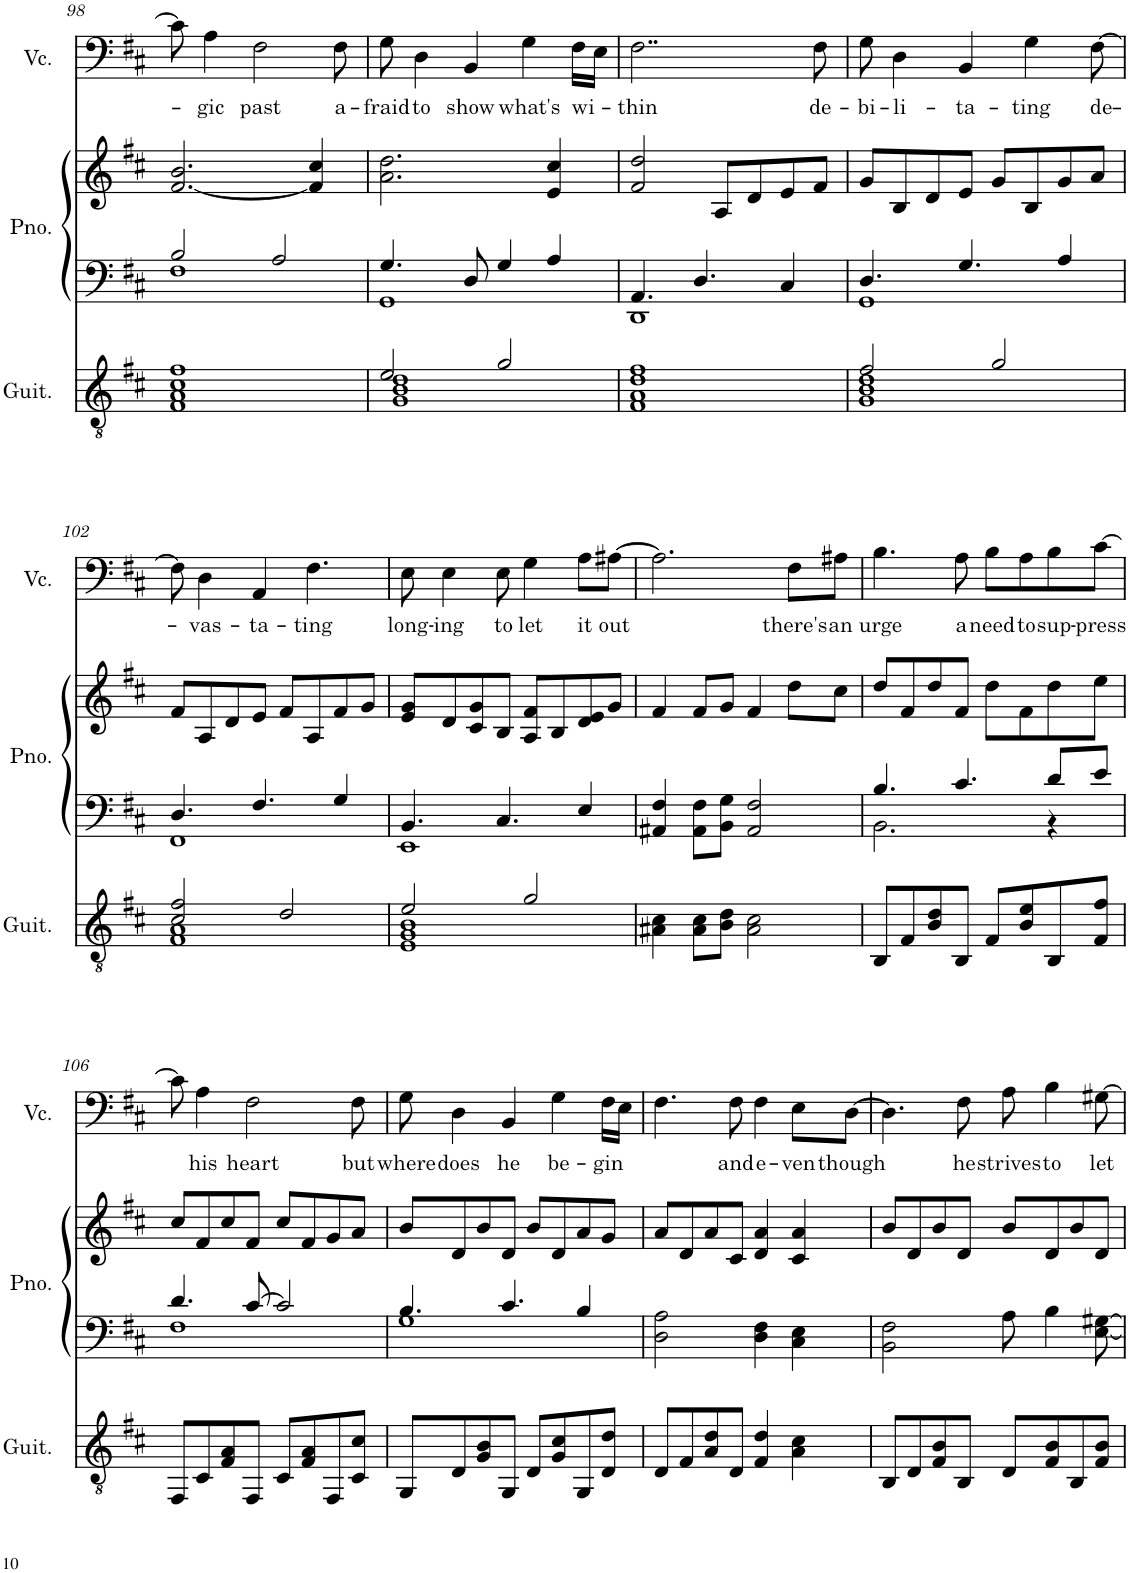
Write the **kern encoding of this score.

**kern	**kern	**kern	**kern	**text
*part3	*part2	*part2	*part1	*part1
*staff4	*staff3	*staff2	*staff1	*staff1
*I"Classical Guitar	*I"Piano	*	*I"Violoncello	*
*I'Guit.	*I'Pno.	*	*I'Vc.	*
!!LO:PB:g=z
*clefGv2	*clefF4	*clefG2	*clefF4	*
*k[f#c#]	*k[f#c#]	*k[f#c#]	*k[f#c#]	*
*M4/4	*M4/4	*M4/4	*M4/4	*
=98	=98	=98	=98	=98
*	*^	*	*	*
1F# 1A 1c# 1f#	2B/	1F#	[2.f#/ 2.b/	8c#\]	.
!	!	!	!	!	!LO:LY:b
.	.	.	.	4A\	-gic
!	!	!	!	!	!LO:LY:b
.	.	.	.	2F#\	past
.	2A/	.	.	.	.
.	.	.	4f#/] 4cc#/	.	.
!	!	!	!	!	!LO:LY:b
.	.	.	.	8F#\	a-
=99	=99	=99	=99	=99	=99
*^	*	*	*	*	*
!	!	!	!	!	!	!LO:LY:b
2e/	1G 1B 1d	4.G/	1GG	2.a\ 2.dd\	8G\	-fraid
!	!	!	!	!	!	!LO:LY:b
.	.	.	.	.	4D\	to
!	!	!	!	!	!	!LO:LY:b
.	.	8D/	.	.	4BB/	show
2g/	.	4G/	.	.	.	.
!	!	!	!	!	!	!LO:LY:b
.	.	.	.	.	4G\	what's
.	.	4A/	.	4e/ 4cc#/	.	.
!	!	!	!	!	!	!LO:LY:b
.	.	.	.	.	16F#\LL	wi-
.	.	.	.	.	16E\JJ	.
*v	*v	*	*	*	*	*
=100	=100	=100	=100	=100	=100
!	!	!	!	!	!LO:LY:b
1F# 1A 1d 1f#	4.AA/	1DD	2f#/ 2dd/	2..F#\	-thin
.	4.D/	.	.	.	.
.	.	.	8A/L	.	.
.	.	.	8d/	.	.
.	4C#/	.	8e/	.	.
!	!	!	!	!	!LO:LY:b
.	.	.	8f#/J	8F#\	de-
=101	=101	=101	=101	=101	=101
*^	*	*	*	*	*
!	!	!	!	!	!	!LO:LY:b
2f#/	1G 1B 1d	4.D/	1GG	8g/L	8G\	-bi-
!	!	!	!	!	!	!LO:LY:b
.	.	.	.	8B/	4D\	-li-
.	.	.	.	8d/	.	.
!	!	!	!	!	!	!LO:LY:b
.	.	4.G/	.	8e/J	4BB/	-ta-
2g/	.	.	.	8g/L	.	.
!	!	!	!	!	!	!LO:LY:b
.	.	.	.	8B/	4G\	-ting
.	.	4A/	.	8g/	.	.
!	!	!	!	!	!	!LO:LY:b
.	.	.	.	8a/J	[8F#\	de-
!!LO:LB:g=z
=102	=102	=102	=102	=102	=102	=102
2c#/ 2f#/	1F# 1A	4.D/	1FF#	8f#/L	8F#\]	.
!	!	!	!	!	!	!LO:LY:b
.	.	.	.	8A/	4D\	-vas-
.	.	.	.	8d/	.	.
!	!	!	!	!	!	!LO:LY:b
.	.	4.F#/	.	8e/J	4AA/	-ta-
2d/	.	.	.	8f#/L	.	.
!	!	!	!	!	!	!LO:LY:b
.	.	.	.	8A/	4.F#\	-ting
.	.	4G/	.	8f#/	.	.
.	.	.	.	8g/J	.	.
=103	=103	=103	=103	=103	=103	=103
!	!	!	!	!	!	!LO:LY:b
2e/	1E 1G 1B	4.BB/	1EE	8e/ 8g/L	8E\	long-
!	!	!	!	!	!	!LO:LY:b
.	.	.	.	8d/	4E\	-ing
.	.	.	.	8c#/ 8g/	.	.
!	!	!	!	!	!	!LO:LY:b
.	.	4.C#/	.	8B/J	8E\	to
!	!	!	!	!	!	!LO:LY:b
2g/	.	.	.	8A/ 8f#/L	4G\	let
.	.	.	.	8B/	.	.
!	!	!	!	!	!	!LO:LY:b
.	.	4E/	.	8d/ 8e/	8A\L	it
!	!	!	!	!	!	!LO:LY:b
.	.	.	.	8g/J	[8A#X\J	out
*v	*v	*	*	*	*	*
*	*v	*v	*	*	*
=104	=104	=104	=104	=104
4A#X\ 4c#\	4AA#X/ 4F#/	4f#/	2.A#\]	.
8A#\ 8c#\L	8AA#\ 8F#\L	8f#/L	.	.
8B\ 8d\J	8BB\ 8G\J	8g/J	.	.
2A#\ 2c#\	2AA#/ 2F#/	4f#/	.	.
!	!	!	!	!LO:LY:b
.	.	8dd\L	8F#\L	there's
!	!	!	!	!LO:LY:b
.	.	8cc#\J	8A#X\J	an
=105	=105	=105	=105	=105
*	*^	*	*	*
!	!	!	!	!	!LO:LY:b
8BB/L	4.B/	2.BB\	8dd/L	4.B\	urge
8F#/	.	.	8f#/	.	.
8B/ 8d/	.	.	8dd/	.	.
!	!	!	!	!	!LO:LY:b
8BB/J	4.c#/	.	8f#/J	8A\	a
!	!	!	!	!	!LO:LY:b
8F#/L	.	.	8dd\L	8B\L	need
!	!	!	!	!	!LO:LY:b
8B/ 8e/	.	.	8f#\	8A\	to
!	!	!	!	!	!LO:LY:b
8BB/	8d/L	4r	8dd\	8B\	sup-
!	!	!	!	!	!LO:LY:b
8F#/ 8f#/J	8e/J	.	8ee\J	[8c#\J	-press
!!LO:LB:g=z
=106	=106	=106	=106	=106	=106
8FF#/L	4.d/	1F#	8cc#/L	8c#\]	.
!	!	!	!	!	!LO:LY:b
8C#/	.	.	8f#/	4A\	his
8F#/ 8A/	.	.	8cc#/	.	.
!	!	!	!	!	!LO:LY:b
8FF#/J	[8c#/	.	8f#/J	2F#\	heart
8C#/L	2c#/]	.	8cc#/L	.	.
8F#/ 8A/	.	.	8f#/	.	.
8FF#/	.	.	8g/	.	.
!	!	!	!	!	!LO:LY:b
8C#/ 8c#/J	.	.	8a/J	8F#\	but
=107	=107	=107	=107	=107	=107
!	!	!	!	!	!LO:LY:b
8GG/L	4.B/	1G	8b/L	8G\	where
!	!	!	!	!	!LO:LY:b
8D/	.	.	8d/	4D\	does
8G/ 8B/	.	.	8b/	.	.
!	!	!	!	!	!LO:LY:b
8GG/J	4.c#/	.	8d/J	4BB/	he
8D/L	.	.	8b/L	.	.
!	!	!	!	!	!LO:LY:b
8G/ 8c#/	.	.	8d/	4G\	be-
8GG/	4B/	.	8a/	.	.
!	!	!	!	!	!LO:LY:b
8D/ 8d/J	.	.	8g/J	16F#\LL	-gin
.	.	.	.	16E\JJ	.
*	*v	*v	*	*	*
=108	=108	=108	=108	=108
8D/L	2D\ 2A\	8a/L	4.F#\	.
8F#/	.	8d/	.	.
8A/ 8d/	.	8a/	.	.
!	!	!	!	!LO:LY:b
8D/J	.	8c#/J	8F#\	and
!	!	!	!	!LO:LY:b
4F#/ 4d/	4D\ 4F#\	4d/ 4a/	4F#\	e-
!	!	!	!	!LO:LY:b
4A\ 4c#\	4C#\ 4E\	4c#/ 4a/	8E\L	-ven
!	!	!	!	!LO:LY:b
.	.	.	[8D\J	though
=109	=109	=109	=109	=109
8BB/L	2BB\ 2F#\	8b/L	4.D\]	.
8D/	.	8d/	.	.
8F#/ 8B/	.	8b/	.	.
!	!	!	!	!LO:LY:b
8BB/J	.	8d/J	8F#\	he
!	!	!	!	!LO:LY:b
8D/L	8A\	8b/L	8A\	strives
!	!	!	!	!LO:LY:b
8F#/ 8B/	4B\	8d/	4B\	to
8BB/	.	8b/	.	.
!	!	!	!	!LO:LY:b
8F#/ 8B/J	[8E\ [8G#X\	8d/J	[8G#X\	let
=	=	=	=	=
*-	*-	*-	*-	*-
